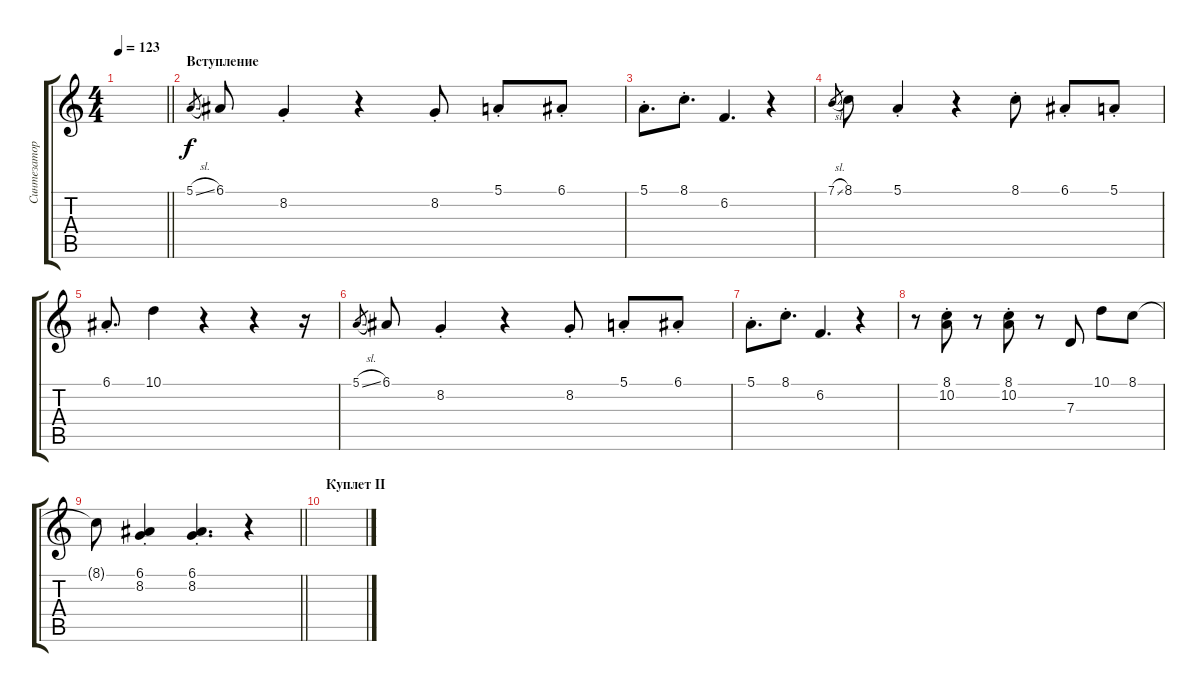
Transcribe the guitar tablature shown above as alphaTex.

\track ("Синтезатор (вступление)" "Синтезатор") {instrument lead2sawtooth}
\staff {score tabs}
\tuning (E4 B3 G3 D3 A2 E2) {hide}
\ts (4 4)
\tempo 123
\clef g2
\barLineRight lightlight
\ks c
|
\section ("" "Вступление")
5.1{sl}.8{gr} 6.1.8 8.2{st}.4 r.4 8.2{st}.8 5.1{st}.8 6.1{st}.8 |
5.1{st}.8{d} 8.1{st}.8{d} 6.2.4{d} r.4 |
7.1{sl}.8{gr} 8.1.8 5.1{st}.4 r.4 8.1{st}.8 6.1{st}.8 5.1{st}.8 |
6.1{st}.8{d} 10.1.4 r.4 r.4 r.16 |
5.1{sl}.8{gr} 6.1.8 8.2{st}.4 r.4 8.2{st}.8 5.1{st}.8 6.1{st}.8 |
5.1{st}.8{d} 8.1{st}.8{d} 6.2.4{d} r.4 |
r.8 (8.1{st} 10.2{st}).8 r.8 (8.1{st} 10.2{st}).8 r.8 7.3.8 10.1.8 8.1.8 |
\barLineRight lightlight
8.1{t}.8 (6.1{st} 8.2{st}).4 (6.1{st} 8.2{st}).4{d} r.4 |
\section ("" "Куплет II")
